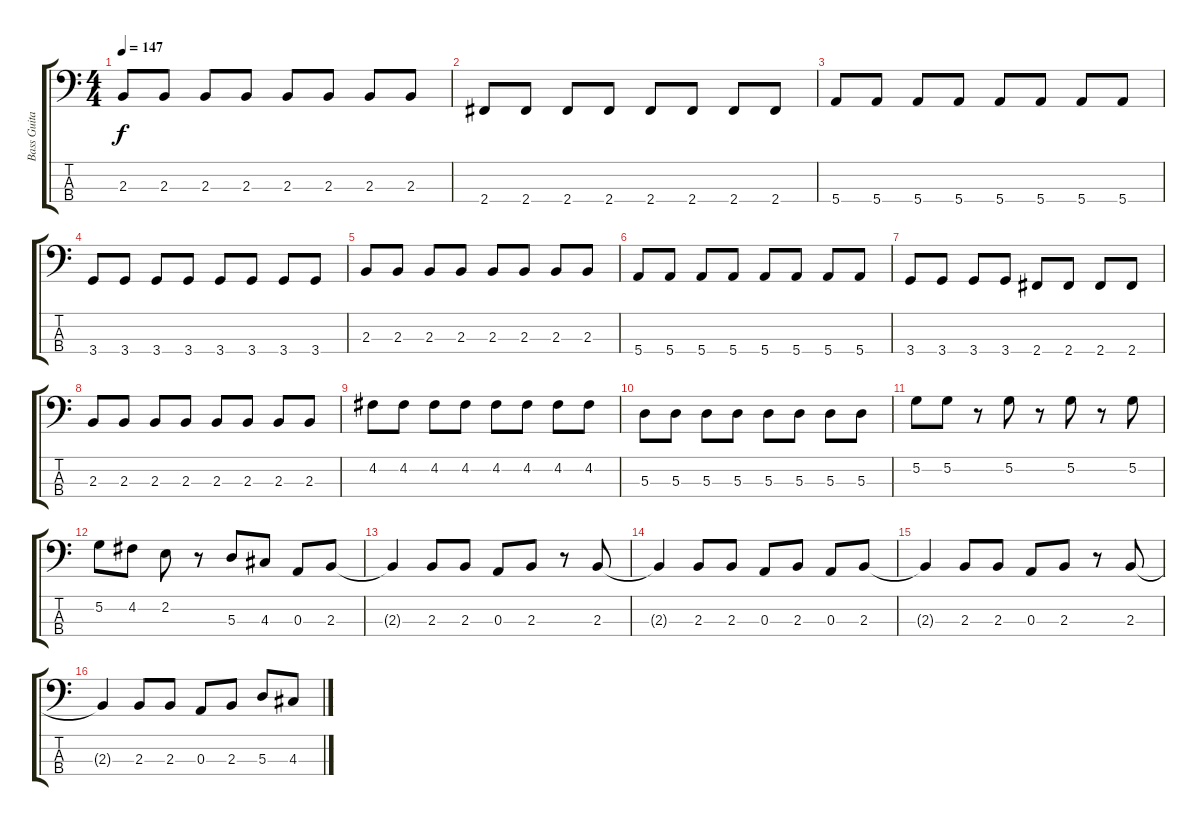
\track ("Bass Guitar" "Bass Guita") {instrument electricbasspick}
\staff {score tabs}
\tuning (G2 D2 A1 E1) {hide}
\ts (4 4)
\tempo 147
\clef f4
\ks c
2.3.8{dy f} 2.3.8 2.3.8 2.3.8 2.3.8 2.3.8 2.3.8 2.3.8 |
2.4.8 2.4.8 2.4.8 2.4.8 2.4.8 2.4.8 2.4.8 2.4.8 |
5.4.8 5.4.8 5.4.8 5.4.8 5.4.8 5.4.8 5.4.8 5.4.8 |
3.4.8 3.4.8 3.4.8 3.4.8 3.4.8 3.4.8 3.4.8 3.4.8 |
2.3.8 2.3.8 2.3.8 2.3.8 2.3.8 2.3.8 2.3.8 2.3.8 |
5.4.8 5.4.8 5.4.8 5.4.8 5.4.8 5.4.8 5.4.8 5.4.8 |
3.4.8 3.4.8 3.4.8 3.4.8 2.4.8 2.4.8 2.4.8 2.4.8 |
2.3.8 2.3.8 2.3.8 2.3.8 2.3.8 2.3.8 2.3.8 2.3.8 |
4.2.8 4.2.8 4.2.8 4.2.8 4.2.8 4.2.8 4.2.8 4.2.8 |
5.3.8 5.3.8 5.3.8 5.3.8 5.3.8 5.3.8 5.3.8 5.3.8 |
5.2.8 5.2.8 r.8 5.2.8 r.8 5.2.8 r.8 5.2.8 |
5.2.8 4.2.8 2.2.8 r.8 5.3.8 4.3.8 0.3.8 2.3.8 |
2.3{t}.4 2.3.8 2.3.8 0.3.8 2.3.8 r.8 2.3.8 |
2.3{t}.4 2.3.8 2.3.8 0.3.8 2.3.8 0.3.8 2.3.8 |
2.3{t}.4 2.3.8 2.3.8 0.3.8 2.3.8 r.8 2.3.8 |
2.3{t}.4 2.3.8 2.3.8 0.3.8 2.3.8 5.3.8 4.3.8
